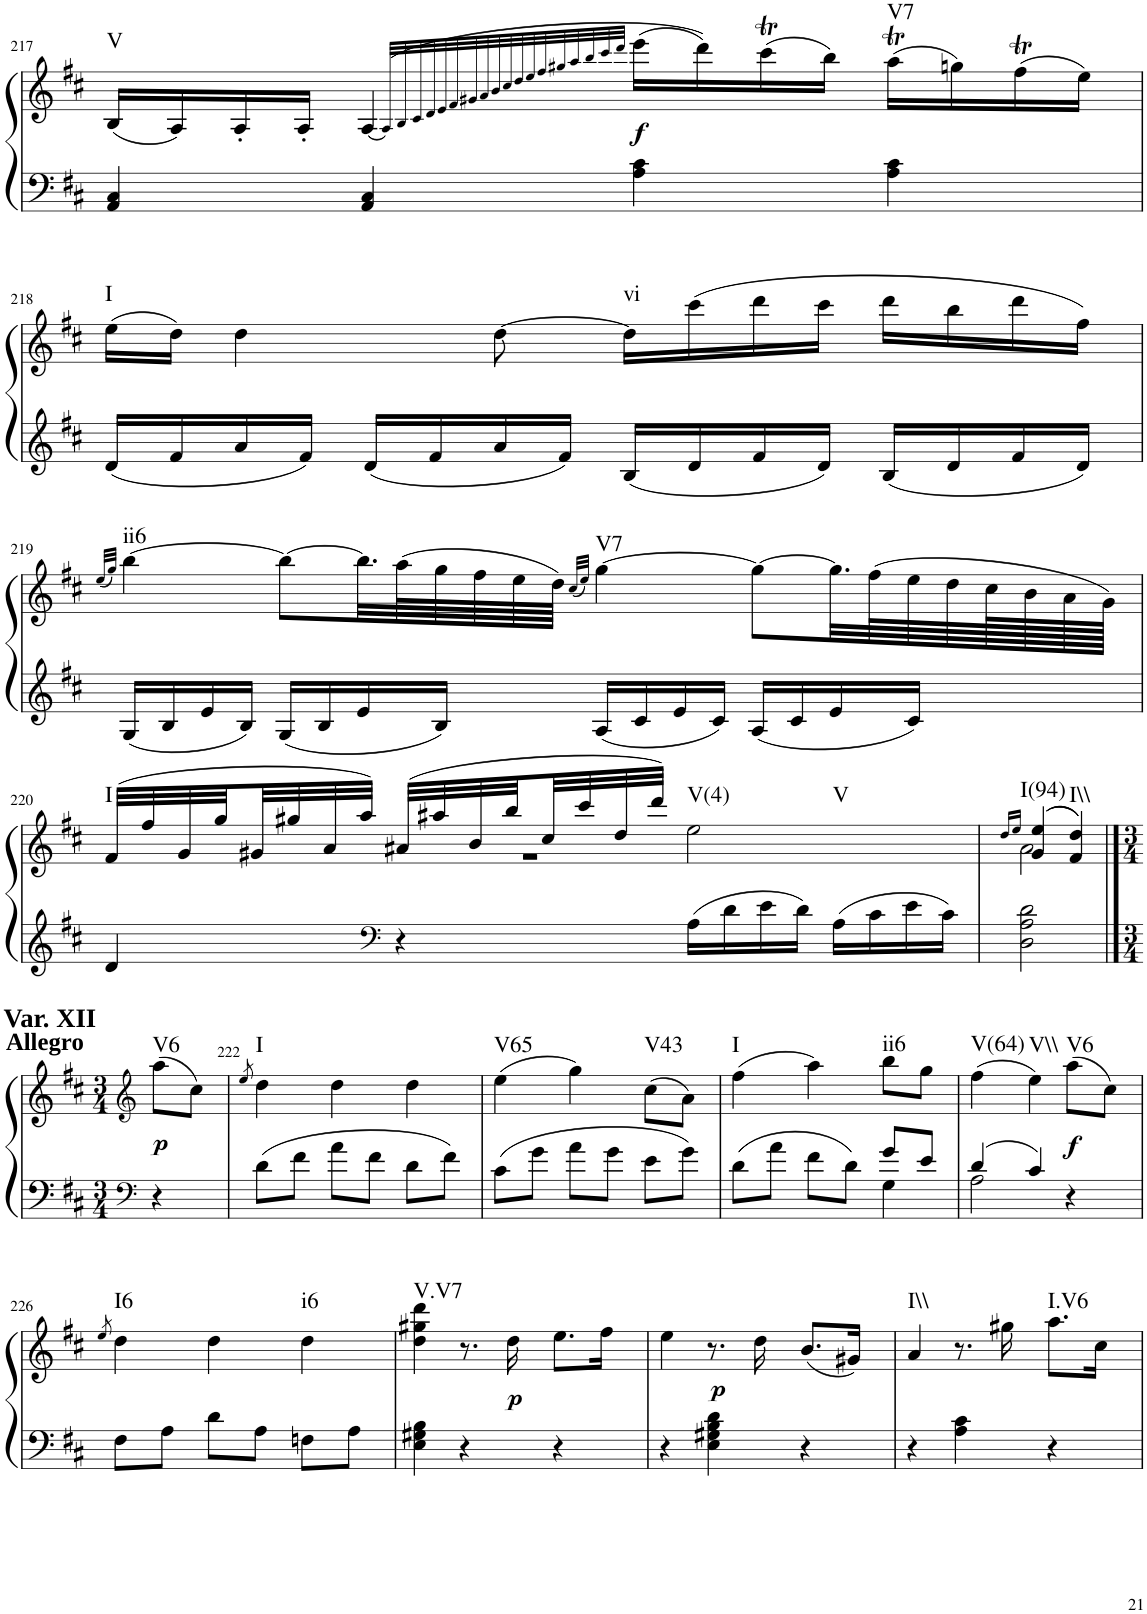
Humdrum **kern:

**kern	**kern	**dynam	**harte
*part1	*part1	*part1	*part1
*staff2	*staff1	*staff1/2	*
*I"unbenannt2	*	*	*
!!LO:PB:g=z
*clefF4	*clefG2	*	*
*k[f#c#]	*k[f#c#]	*	*
*M2/2	*M2/2	*	*
=217	=217	=217	=217
!	!	!	!LO:H:kt=V
4AA/ 4C#/	(16B/LL	.	N
.	16A/)	.	.
.	16A'/	.	.
.	16A'/JJ	.	.
4AA/ 4C#/	[4A/	.	.
.	(32qA/LLL]	.	.
.	32qB/	.	.
.	32qc#/	.	.
.	32qd/	.	.
.	32qe/	.	.
.	32qf#/	.	.
.	32qg#X/	.	.
.	32qa/	.	.
.	32qb/	.	.
.	32qcc#/	.	.
.	32qdd/	.	.
.	32qee/	.	.
.	32qff#/	.	.
.	32qgg#X/	.	.
.	32qaa/	.	.
.	32qbb/	.	.
.	32qccc#/	.	.
.	32qddd/JJJ	.	.
!	!	!LO:DY:b	!
4A\ 4c#\	(16eee\LL	f	.
.	16ddd\))	.	.
.	(16ccc#t\	.	.
.	16bb\JJ)	.	.
!	!	!	!LO:H:kt=V7
4A\ 4c#\	(16aaT\LL	.	N
.	16ggn\)	.	.
.	(16ff#t\	.	.
.	16ee\JJ)	.	.
!!LO:LB:g=z
=218	=218	=218	=218
!	!	!	!LO:H:kt=I
16d/LL	(16ee\LL	.	N
16f#/	16dd\JJ)	.	.
16a/	4dd\	.	.
16f#/JJ	.	.	.
16d/LL	.	.	.
16f#/	.	.	.
16a/	[8dd\	.	.
16f#/JJ	.	.	.
!	!	!	!LO:H:kt=vi
16B/LL	16dd\LL]	.	N
16d/	(16ccc#\	.	.
16f#/	16ddd\	.	.
16d/JJ	16ccc#\JJ	.	.
16B/LL	16ddd\LL	.	.
16d/	16bb\	.	.
16f#/	16ddd\	.	.
16d/JJ	16ff#\JJ)	.	.
!!LO:LB:g=z
=219	=219	=219	=219
.	(32qee/LLL	.	.
.	32qgg/JJJ)	.	.
!	!	!	!LO:H:kt=ii6
16G/LL	[4bb\	.	N
16B/	.	.	.
16e/	.	.	.
16B/JJ	.	.	.
16G/LL	8bb\L_	.	.
16B/	.	.	.
16e/	32.bb\LL]	.	.
.	(64aa\L	.	.
16B/JJ	64gg\	.	.
.	64ff#\	.	.
.	64ee\	.	.
.	64dd\JJJJ)	.	.
.	(32qcc#/LLL	.	.
.	32qee/JJJ)	.	.
!	!	!	!LO:H:kt=V7
16A/LL	[4gg\	.	N
16c#/	.	.	.
16e/	.	.	.
16c#/JJ	.	.	.
16A/LL	8gg\L_	.	.
16c#/	.	.	.
16e/	32.gg\LL]	.	.
.	(64ff#\L	.	.
16c#/JJ	64ee\	.	.
.	64dd\	.	.
.	128cc#\L	.	.
.	128b\	.	.
.	128a\	.	.
.	128g\JJJJJ)	.	.
!!LO:LB:g=z
=220	=220	=220	=220
*	*^	*	*
!	!	!	!	!LO:H:kt=I
4d/	(32f#/LLL	1r	.	N
.	32ff#/	.	.	.
.	32g/	.	.	.
.	32gg/	.	.	.
.	32g#X/	.	.	.
.	32gg#X/	.	.	.
.	32a/	.	.	.
.	32aa/JJJ)	.	.	.
*clefF4	*	*	*	*
4r	(32a#X/LLL	.	.	.
.	32aa#X/	.	.	.
.	32b/	.	.	.
.	32bb/	.	.	.
.	32cc#/	.	.	.
.	32ccc#/	.	.	.
.	32dd/	.	.	.
.	32ddd/JJJ)	.	.	.
!	!	!	!	!LO:H:n=1:kt=V(4)
!	!	!	!	!LO:H:n=2:kt=V
16A\LL	2ee\	.	.	N N
16d\	.	.	.	.
16e\	.	.	.	.
16d\JJ	.	.	.	.
16A\LL	.	.	.	.
16c#\	.	.	.	.
16e\	.	.	.	.
16c#\JJ	.	.	.	.
=221	=221	=221	=221	=221
.	16qdd/LL	.	.	.
.	16qee/JJ	.	.	.
!	!	!	!	!LO:H:kt=I(94)
2D\ 2A\ 2d\	((4g/ 4ee/	2a\	.	N
!	!	!	!	!LO:H:kt=I\\
.	4f#/ 4dd/))	.	.	N
*	*v	*v	*	*
!!LO:LB:g=z
==221X26	==221X26	==221X26	==221X26
*clefF4	*clefG2	*	*
*M3/4	*M3/4	*	*
!	!LO:TX:a:B:t=Allegro	!	!
!	!LO:TX:a:B:t=Var. XII	!	!
!	!	!LO:DY:b	!LO:H:kt=V6
4r	(8aa\L	p	N
.	8cc#\J)	.	.
=222	=222	=222	=222
.	8qee/	.	.
!	!	!	!LO:H:kt=I
8d\L	4dd\	.	N
8f#\J	.	.	.
8a\L	4dd\	.	.
8f#\J	.	.	.
8d\L	4dd\	.	.
8f#\J	.	.	.
=223	=223	=223	=223
!	!	!	!LO:H:kt=V65
8c#\L	(4ee\	.	N
8g\J	.	.	.
8a\L	4gg\)	.	.
8g\J	.	.	.
!	!	!	!LO:H:kt=V43
8e\L	(8cc#\L	.	N
8g\J	8a\J)	.	.
=224	=224	=224	=224
*^	*	*	*
!	!	!	!	!LO:H:kt=I
8d\L	2ryy	(4ff#\	.	N
8a\J	.	.	.	.
8f#\L	.	4aa\)	.	.
8d\J	.	.	.	.
!	!	!	!	!LO:H:kt=ii6
8g/L	4G\	8bb\L	.	N
8e/J	.	8gg\J	.	.
=225	=225	=225	=225	=225
!	!	!	!	!LO:H:kt=V(64)
4d/	2A\	(4ff#\	.	N
!	!	!	!	!LO:H:kt=V\\
4c#/	.	4ee\)	.	N
!	!	!	!LO:DY:b	!LO:H:kt=V6
4r	4ryy	(8aa\L	f	N
.	.	8cc#\J)	.	.
*v	*v	*	*	*
!!LO:LB:g=z
=226	=226	=226	=226
.	8qee/	.	.
!	!	!	!LO:H:kt=I6
8F#\L	4dd\	.	N
8A\J	.	.	.
8d\L	4dd\	.	.
8A\J	.	.	.
!	!	!	!LO:H:kt=i6
8Fn\L	4dd\	.	N
8A\J	.	.	.
=227	=227	=227	=227
!	!	!	!LO:H:kt=V.V7
4E\ 4G#X\ 4B\	4dd\ 4gg#X\ 4ddd\	.	N
4r	8.r	.	.
!	!	!LO:DY:b	!
.	16dd\	p	.
4r	8.ee\L	.	.
.	16ff#\Jk	.	.
=228	=228	=228	=228
4r	4ee\	.	.
!	!	!LO:DY:b	!
4E\ 4G#X\ 4B\ 4d\	8.r	p	.
.	16dd\	.	.
4r	(8.b/L	.	.
.	16g#X/Jk)	.	.
=229	=229	=229	=229
!	!	!	!LO:H:kt=I\\
4r	4a/	.	N
4A\ 4c#\	8.r	.	.
.	16gg#X\	.	.
!	!	!	!LO:H:kt=I.V6
4r	8.aa\L	.	N
.	16cc#\Jk	.	.
=	=	=	=
*-	*-	*-	*-
